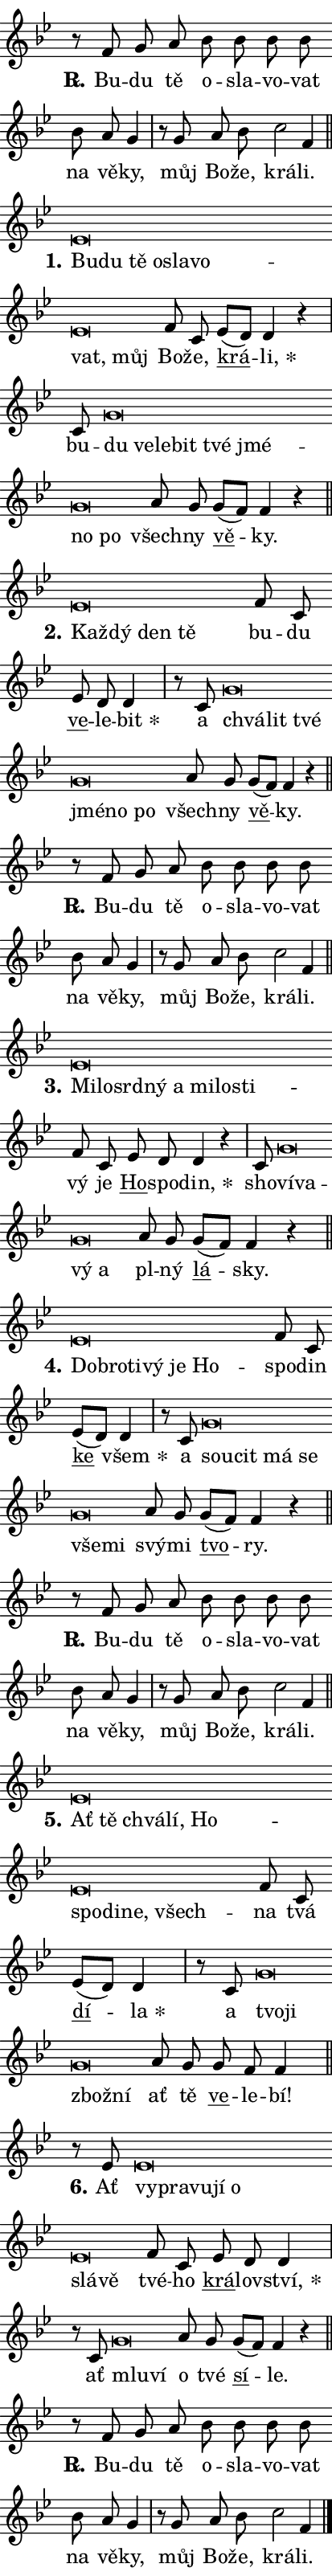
\version "2.24.0"
\header { tagline = "" }
\paper {
  indent = 0\cm
  top-margin = 0\cm
  right-margin = 0\cm
  bottom-margin = 0\cm
  left-margin = 0\cm
  paper-width = 7\cm
  page-breaking = #ly:one-page-breaking
  system-system-spacing.basic-distance = #11
  score-system-spacing.basic-distance = #11
  ragged-last = ##f
}


%% Author: Thomas Morley
%% https://lists.gnu.org/archive/html/lilypond-user/2020-05/msg00002.html
#(define (line-position grob)
"Returns position of @var[grob} in current system:
   @code{'start}, if at first time-step
   @code{'end}, if at last time-step
   @code{'middle} otherwise
"
  (let* ((col (ly:item-get-column grob))
         (ln (ly:grob-object col 'left-neighbor))
         (rn (ly:grob-object col 'right-neighbor))
         (col-to-check-left (if (ly:grob? ln) ln col))
         (col-to-check-right (if (ly:grob? rn) rn col))
         (break-dir-left
           (and
             (ly:grob-property col-to-check-left 'non-musical #f)
             (ly:item-break-dir col-to-check-left)))
         (break-dir-right
           (and
             (ly:grob-property col-to-check-right 'non-musical #f)
             (ly:item-break-dir col-to-check-right))))
        (cond ((eqv? 1 break-dir-left) 'start)
              ((eqv? -1 break-dir-right) 'end)
              (else 'middle))))

#(define (tranparent-at-line-position vctor)
  (lambda (grob)
  "Relying on @code{line-position} select the relevant enry from @var{vctor}.
Used to determine transparency,"
    (case (line-position grob)
      ((end) (not (vector-ref vctor 0)))
      ((middle) (not (vector-ref vctor 1)))
      ((start) (not (vector-ref vctor 2))))))

noteHeadBreakVisibility =
#(define-music-function (break-visibility)(vector?)
"Makes @code{NoteHead}s transparent relying on @var{break-visibility}"
#{
  \override NoteHead.transparent =
    #(tranparent-at-line-position break-visibility)
#})

#(define delete-ledgers-for-transparent-note-heads
  (lambda (grob)
    "Reads whether a @code{NoteHead} is transparent.
If so this @code{NoteHead} is removed from @code{'note-heads} from
@var{grob}, which is supposed to be @code{LedgerLineSpanner}.
As a result ledgers are not printed for this @code{NoteHead}"
    (let* ((nhds-array (ly:grob-object grob 'note-heads))
           (nhds-list
             (if (ly:grob-array? nhds-array)
                 (ly:grob-array->list nhds-array)
                 '()))
           ;; Relies on the transparent-property being done before
           ;; Staff.LedgerLineSpanner.after-line-breaking is executed.
           ;; This is fragile ...
           (to-keep
             (remove
               (lambda (nhd)
                 (ly:grob-property nhd 'transparent #f))
               nhds-list)))
      ;; TODO find a better method to iterate over grob-arrays, similiar
      ;; to filter/remove etc for lists
      ;; For now rebuilt from scratch
      (set! (ly:grob-object grob 'note-heads)  '())
      (for-each
        (lambda (nhd)
          (ly:pointer-group-interface::add-grob grob 'note-heads nhd))
        to-keep))))

hideNotes = {
  \noteHeadBreakVisibility #begin-of-line-visible
}
unHideNotes = {
  \noteHeadBreakVisibility #all-visible
}

% work-around for resetting accidentals
% https://lilypond.org/doc/v2.23/Documentation/notation/displaying-rhythms#unmetered-music
cadenzaMeasure = {
  \cadenzaOff
  \partial 1024 s1024
  \cadenzaOn
}

#(define-markup-command (accent layout props text) (markup?)
  "Underline accented syllable"
  (interpret-markup layout props
    #{\markup \override #'(offset . 4.3) \underline { #text }#}))

responsum = \markup \concat {
  "R" \hspace #-1.05 \path #0.1 #'((moveto 0 0.07) (lineto 0.9 0.8)) \hspace #0.05 "."
}

\layout {
    \context {
        \Staff
        \remove "Time_signature_engraver"
        \override LedgerLineSpanner.after-line-breaking = #delete-ledgers-for-transparent-note-heads
    }
    \context {
        \Voice {
            \override NoteHead.output-attributes = #'((class . "notehead"))
            \override Hairpin.height = #0.55
        }
    }
    \context {
        \Lyrics {
            \override StanzaNumber.output-attributes = #'((class . "stanzanumber"))
            \override LyricSpace.minimum-distance = #0.9
            \override LyricText.font-name = #"TeX Gyre Schola"
            \override LyricText.font-size = 1
            \override StanzaNumber.font-name = #"TeX Gyre Schola Bold"
            \override StanzaNumber.font-size = 1
        }
    }
}

% magnetic-lyrics.ily
%
%   written by
%     Jean Abou Samra <jean@abou-samra.fr>
%     Werner Lemberg <wl@gnu.org>
%
%   adapted by
%     Jiri Hon <jiri.hon@gmail.com>
%
% Version 2022-Apr-15

% https://www.mail-archive.com/lilypond-user@gnu.org/msg149350.html

#(define (Left_hyphen_pointer_engraver context)
   "Collect syllable-hyphen-syllable occurrences in lyrics and store
them in properties.  This engraver only looks to the left.  For
example, if the lyrics input is @code{foo -- bar}, it does the
following.

@itemize @bullet
@item
Set the @code{text} property of the @code{LyricHyphen} grob between
@q{foo} and @q{bar} to @code{foo}.

@item
Set the @code{left-hyphen} property of the @code{LyricText} grob with
text @q{foo} to the @code{LyricHyphen} grob between @q{foo} and
@q{bar}.
@end itemize

Use this auxiliary engraver in combination with the
@code{lyric-@/text::@/apply-@/magnetic-@/offset!} hook."
   (let ((hyphen #f)
         (text #f))
     (make-engraver
      (acknowledgers
       ((lyric-syllable-interface engraver grob source-engraver)
        (set! text grob)))
      (end-acknowledgers
       ((lyric-hyphen-interface engraver grob source-engraver)
        ;(when (not (grob::has-interface grob 'lyric-space-interface))
          (set! hyphen grob)));)
      ((stop-translation-timestep engraver)
       (when (and text hyphen)
         (ly:grob-set-object! text 'left-hyphen hyphen))
       (set! text #f)
       (set! hyphen #f)))))

#(define (lyric-text::apply-magnetic-offset! grob)
   "If the space between two syllables is less than the value in
property @code{LyricText@/.details@/.squash-threshold}, move the right
syllable to the left so that it gets concatenated with the left
syllable.

Use this function as a hook for
@code{LyricText@/.after-@/line-@/breaking} if the
@code{Left_@/hyphen_@/pointer_@/engraver} is active."
   (let ((hyphen (ly:grob-object grob 'left-hyphen #f)))
     (when hyphen
       (let ((left-text (ly:spanner-bound hyphen LEFT)))
         (when (grob::has-interface left-text 'lyric-syllable-interface)
           (let* ((common (ly:grob-common-refpoint grob left-text X))
                  (this-x-ext (ly:grob-extent grob common X))
                  (left-x-ext
                   (begin
                     ;; Trigger magnetism for left-text.
                     (ly:grob-property left-text 'after-line-breaking)
                     (ly:grob-extent left-text common X)))
                  ;; `delta` is the gap width between two syllables.
                  (delta (- (interval-start this-x-ext)
                            (interval-end left-x-ext)))
                  (details (ly:grob-property grob 'details))
                  (threshold (assoc-get 'squash-threshold details 0.2)))
             (when (< delta threshold)
               (let* (;; We have to manipulate the input text so that
                      ;; ligatures crossing syllable boundaries are not
                      ;; disabled.  For languages based on the Latin
                      ;; script this is essentially a beautification.
                      ;; However, for non-Western scripts it can be a
                      ;; necessity.
                      (lt (ly:grob-property left-text 'text))
                      (rt (ly:grob-property grob 'text))
                      (is-space (grob::has-interface hyphen 'lyric-space-interface))
                      (space (if is-space " " ""))
                      (space-markup (grob-interpret-markup grob " "))
                      (space-size (interval-length (ly:stencil-extent space-markup X)))
                      (extra-delta (if is-space space-size 0))
                      ;; Append new syllable.
                      (ltrt-space (if (and (string? lt) (string? rt))
                                (string-append lt space rt)
                                (make-concat-markup (list lt space rt))))
                      ;; Right-align `ltrt` to the right side.
                      (ltrt-space-markup (grob-interpret-markup
                               grob
                               (make-translate-markup
                                (cons (interval-length this-x-ext) 0)
                                (make-right-align-markup ltrt-space)))))
                 (begin
                   ;; Don't print `left-text`.
                   (ly:grob-set-property! left-text 'stencil #f)
                   ;; Set text and stencil (which holds all collected
                   ;; syllables so far) and shift it to the left.
                   (ly:grob-set-property! grob 'text ltrt-space)
                   (ly:grob-set-property! grob 'stencil ltrt-space-markup)
                   (ly:grob-translate-axis! grob (- (- delta extra-delta)) X))))))))))


#(define (lyric-hyphen::displace-bounds-first grob)
   ;; Make very sure this callback isn't triggered too early.
   (let ((left (ly:spanner-bound grob LEFT))
         (right (ly:spanner-bound grob RIGHT)))
     (ly:grob-property left 'after-line-breaking)
     (ly:grob-property right 'after-line-breaking)
     (ly:lyric-hyphen::print grob)))

squashThreshold = #0.4

\layout {
  \context {
    \Lyrics
    \consists #Left_hyphen_pointer_engraver
    \override LyricText.after-line-breaking =
      #lyric-text::apply-magnetic-offset!
    \override LyricHyphen.stencil = #lyric-hyphen::displace-bounds-first
    \override LyricText.details.squash-threshold = \squashThreshold
    \override LyricHyphen.minimum-distance = 0
    \override LyricHyphen.minimum-length = \squashThreshold
  }
}

squash = \override LyricText.details.squash-threshold = 9999
unSquash = \override LyricText.details.squash-threshold = \squashThreshold

left = \override LyricText.self-alignment-X = #LEFT
unLeft = \revert LyricText.self-alignment-X

starOffset = #(lambda (grob) 
                (let ((x_offset (ly:self-alignment-interface::aligned-on-x-parent grob)))
                  (if (= x_offset 0) 0 (+ x_offset 1.2))))

star = #(define-music-function (syllable)(string?)
"Append star separator at the end of a syllable"
#{
  \once \override LyricText.X-offset = #starOffset
  \lyricmode { \markup {
    #syllable
    \override #'((font-name . "TeX Gyre Schola Bold")) \hspace #0.2 \lower #0.65 \larger "*"
  } }
#})

starAccent = #(define-music-function (syllable)(string?)
"Append star separator at the end of a syllable and make accent"
#{
  \once \override LyricText.X-offset = #starOffset
  \lyricmode { \markup {
    \accent #syllable
    \override #'((font-name . "TeX Gyre Schola Bold")) \hspace #0.2 \lower #0.65 \larger "*"
  } }
#})

breath = #(define-music-function (syllable)(string?)
"Append breathing indicator at the end of a syllable"
#{
  \lyricmode { \markup { #syllable "+" } }
#})

optionalBreath = #(define-music-function (syllable)(string?)
"Append optional breathing indicator at the end of a syllable"
#{
  \lyricmode { \markup { #syllable "(+)" } }
#})


\score {
    <<
        \new Voice = "melody" { \cadenzaOn \key bes \major \relative { r8 f' g a bes bes bes bes \bar "" bes a g4 \cadenzaMeasure \bar "|" r8 g a bes \bar "" c2 f,4 \cadenzaMeasure \bar "||" \break } }
        \new Lyrics \lyricsto "melody" { \lyricmode { \set stanza = \responsum
Bu -- du tě o -- sla -- vo -- vat na vě -- ky, můj Bo -- že, krá -- li. } }
    >>
    \layout {}
}

\score {
    <<
        \new Voice = "melody" { \cadenzaOn \key bes \major \relative { es'\breve*1/16 \hideNotes \breve*1/16 \bar "" \breve*1/16 \bar "" \breve*1/16 \bar "" \breve*1/16 \bar "" \breve*1/16 \bar "" \breve*1/16 \breve*1/16 \bar "" \unHideNotes f8 c \bar "" es[( d)] d4 r \cadenzaMeasure \bar "|" c8 g'\breve*1/16 \hideNotes \breve*1/16 \bar "" \breve*1/16 \bar "" \breve*1/16 \bar "" \breve*1/16 \bar "" \breve*1/16 \bar "" \breve*1/16 \breve*1/16 \bar "" \unHideNotes a8 g \bar "" g[( f)] f4 r \cadenzaMeasure \bar "||" \break } }
        \new Lyrics \lyricsto "melody" { \lyricmode { \set stanza = "1."
\left Bu -- \squash du tě o -- sla -- vo -- vat, můj \unLeft \unSquash Bo -- že, \markup \accent krá -- \star li, bu -- \left du \squash ve -- le -- bit tvé jmé -- no po \unLeft \unSquash všech -- ny \markup \accent vě -- ky. } }
    >>
    \layout {}
}

\score {
    <<
        \new Voice = "melody" { \cadenzaOn \key bes \major \relative { es'\breve*1/16 \hideNotes \breve*1/16 \bar "" \breve*1/16 \breve*1/16 \bar "" \unHideNotes f8 c \bar "" es d d4 \cadenzaMeasure \bar "|" r8 c8 g'\breve*1/16 \hideNotes \breve*1/16 \bar "" \breve*1/16 \bar "" \breve*1/16 \bar "" \breve*1/16 \breve*1/16 \bar "" \unHideNotes a8 g \bar "" g[( f)] f4 r \cadenzaMeasure \bar "||" \break } }
        \new Lyrics \lyricsto "melody" { \lyricmode { \set stanza = "2."
\left Kaž -- \squash dý den tě \unLeft \unSquash bu -- du \markup \accent ve -- le -- \star bit a \left chvá -- \squash lit tvé jmé -- no po \unLeft \unSquash všech -- ny \markup \accent vě -- ky. } }
    >>
    \layout {}
}

\score {
    <<
        \new Voice = "melody" { \cadenzaOn \key bes \major \relative { r8 f' g a bes bes bes bes \bar "" bes a g4 \cadenzaMeasure \bar "|" r8 g a bes \bar "" c2 f,4 \cadenzaMeasure \bar "||" \break } }
        \new Lyrics \lyricsto "melody" { \lyricmode { \set stanza = \responsum
Bu -- du tě o -- sla -- vo -- vat na vě -- ky, můj Bo -- že, krá -- li. } }
    >>
    \layout {}
}

\score {
    <<
        \new Voice = "melody" { \cadenzaOn \key bes \major \relative { es'\breve*1/16 \hideNotes \breve*1/16 \bar "" \breve*1/16 \bar "" \breve*1/16 \bar "" \breve*1/16 \bar "" \breve*1/16 \bar "" \breve*1/16 \breve*1/16 \bar "" \unHideNotes f8 c \bar "" es d d4 r \cadenzaMeasure \bar "|" c8 g'\breve*1/16 \hideNotes \breve*1/16 \bar "" \breve*1/16 \breve*1/16 \bar "" \unHideNotes a8 g \bar "" g[( f)] f4 r \cadenzaMeasure \bar "||" \break } }
        \new Lyrics \lyricsto "melody" { \lyricmode { \set stanza = "3."
\left Mi -- \squash lo -- srd -- ný a mi -- lo -- sti -- \unLeft \unSquash vý je \markup \accent Ho -- spo -- \star din, sho -- \left ví -- \squash va -- vý a \unLeft \unSquash pl -- ný \markup \accent lá -- sky. } }
    >>
    \layout {}
}

\score {
    <<
        \new Voice = "melody" { \cadenzaOn \key bes \major \relative { es'\breve*1/16 \hideNotes \breve*1/16 \bar "" \breve*1/16 \bar "" \breve*1/16 \bar "" \breve*1/16 \breve*1/16 \bar "" \unHideNotes f8 c \bar "" es[( d)] d4 \cadenzaMeasure \bar "|" r8 c8 g'\breve*1/16 \hideNotes \breve*1/16 \bar "" \breve*1/16 \bar "" \breve*1/16 \bar "" \breve*1/16 \breve*1/16 \bar "" \unHideNotes a8 g \bar "" g[( f)] f4 r \cadenzaMeasure \bar "||" \break } }
        \new Lyrics \lyricsto "melody" { \lyricmode { \set stanza = "4."
\left Dob -- \squash ro -- ti -- vý je Ho -- \unLeft \unSquash spo -- din \markup \accent ke \star všem a \left sou -- \squash cit má se vše -- mi \unLeft \unSquash svý -- mi \markup \accent tvo -- ry. } }
    >>
    \layout {}
}

\score {
    <<
        \new Voice = "melody" { \cadenzaOn \key bes \major \relative { r8 f' g a bes bes bes bes \bar "" bes a g4 \cadenzaMeasure \bar "|" r8 g a bes \bar "" c2 f,4 \cadenzaMeasure \bar "||" \break } }
        \new Lyrics \lyricsto "melody" { \lyricmode { \set stanza = \responsum
Bu -- du tě o -- sla -- vo -- vat na vě -- ky, můj Bo -- že, krá -- li. } }
    >>
    \layout {}
}

\score {
    <<
        \new Voice = "melody" { \cadenzaOn \key bes \major \relative { es'\breve*1/16 \hideNotes \breve*1/16 \bar "" \breve*1/16 \bar "" \breve*1/16 \bar "" \breve*1/16 \bar "" \breve*1/16 \bar "" \breve*1/16 \bar "" \breve*1/16 \breve*1/16 \bar "" \unHideNotes f8 c \bar "" es[( d)] d4 \cadenzaMeasure \bar "|" r8 c8 g'\breve*1/16 \hideNotes \breve*1/16 \bar "" \breve*1/16 \breve*1/16 \bar "" \unHideNotes a8 g \bar "" g f f4 \cadenzaMeasure \bar "||" \break } }
        \new Lyrics \lyricsto "melody" { \lyricmode { \set stanza = "5."
\left Ať \squash tě chvá -- lí, Ho -- spo -- di -- ne, všech -- \unLeft \unSquash na tvá \markup \accent dí -- \star la a \left tvo -- \squash ji zbož -- ní \unLeft \unSquash ať tě \markup \accent ve -- le -- bí! } }
    >>
    \layout {}
}

\score {
    <<
        \new Voice = "melody" { \cadenzaOn \key bes \major \relative { r8 es'8 es\breve*1/16 \hideNotes \breve*1/16 \bar "" \breve*1/16 \bar "" \breve*1/16 \bar "" \breve*1/16 \bar "" \breve*1/16 \breve*1/16 \bar "" \unHideNotes f8 c \bar "" es d d4 \cadenzaMeasure \bar "|" r8 c8 g'\breve*1/16 \hideNotes \breve*1/16 \bar "" \unHideNotes a8 g \bar "" g[( f)] f4 r \cadenzaMeasure \bar "||" \break } }
        \new Lyrics \lyricsto "melody" { \lyricmode { \set stanza = "6."
Ať \left vy -- \squash pra -- vu -- jí o slá -- vě \unLeft \unSquash tvé -- ho \markup \accent krá -- lov -- \star ství, ať \left mlu -- \squash ví \unLeft \unSquash o tvé \markup \accent sí -- le. } }
    >>
    \layout {}
}

\score {
    <<
        \new Voice = "melody" { \cadenzaOn \key bes \major \relative { r8 f' g a bes bes bes bes \bar "" bes a g4 \cadenzaMeasure \bar "|" r8 g a bes \bar "" c2 f,4 \cadenzaMeasure \bar "||" \break } \bar "|." }
        \new Lyrics \lyricsto "melody" { \lyricmode { \set stanza = \responsum
Bu -- du tě o -- sla -- vo -- vat na vě -- ky, můj Bo -- že, krá -- li. } }
    >>
    \layout {}
}
